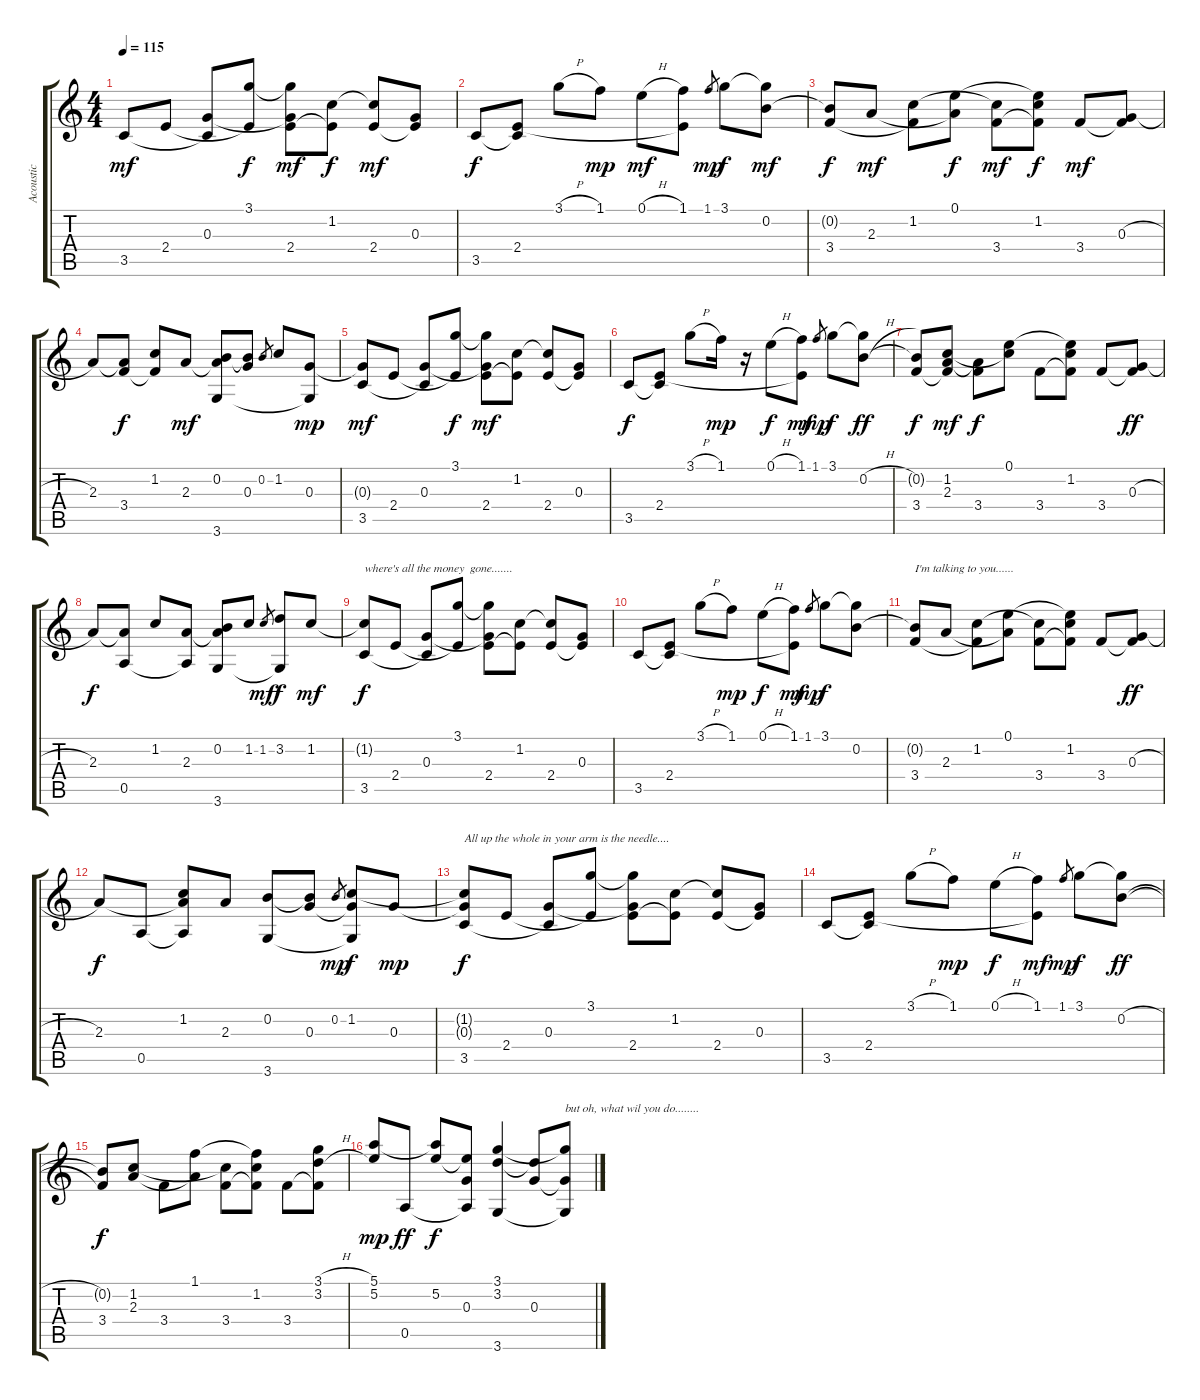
\track ("Acoustic" "Acoustic") {instrument acousticguitarsteel}
\staff {score tabs}
\tuning (E4 B3 G3 D3 A2 E2) {hide}
\ts (4 4)
\tempo 115
\clef g2
\ks c
3.5.8{dy mf instrument acousticguitarsteel} 2.4.8 (0.3 3.5{t}).8 (3.1 2.4{t}).8{dy f} (3.1{t} 0.3{t} 2.4).8{dy mf} (1.2 2.4{t}).8{dy f} (1.2{t} 2.4).8{dy mf} (0.3 2.4{t}).8 |
3.5.8{dy f} (2.4 3.5{t}).8 3.1{h}.8 1.1.8{dy mp} 0.1{h}.8{dy mf} (1.1 2.4{t}).8 1.1.8{gr dy mp} 3.1.8{dy f} (3.1{t} 0.2).8{dy mf} |
(0.2{t} 3.4).8{dy f} 2.3.8{dy mf} (1.2 3.4{t}).8 (0.1 2.3{t}).8{dy f} (1.2{t} 3.4).8{dy mf} (0.1{t} 1.2 3.4{t}).8{dy f} 3.4.8{dy mf} (0.3{h} 3.4{t}).8 |
2.3.8 (2.3{t} 3.4).8{dy f} (1.2 3.4{t}).8 2.3.8{dy mf} (0.2 2.3{t} 3.6).8 (0.2{t} 0.3).8 0.2.8{gr} 1.2.8 (0.3 3.6{t}).8{dy mp} |
(0.3{t} 3.5).8{dy mf} 2.4.8 (0.3 3.5{t}).8 (3.1 2.4{t}).8{dy f} (3.1{t} 0.3{t} 2.4).8{dy mf} (1.2 2.4{t}).8 (1.2{t} 2.4).8 (0.3 2.4{t}).8 |
3.5.8{dy f} (2.4 3.5{t}).8 3.1{h}.8 1.1.16{dy mp} r.16 0.1{h}.8{dy f} (1.1 2.4{t}).8{dy mf} 1.1.8{gr dy mp} 3.1.8{dy f} (3.1{t} 0.2{h}).8{dy ff} |
(0.2{t} 3.4).8{dy f} (1.2 2.3 3.4{t}).8{dy mf} (2.3{t} 3.4).8{dy f} (0.1 1.2{t}).8 3.4.8 (0.1{t} 1.2 3.4{t}).8 3.4.8 (0.3{h} 3.4{t}).8{dy ff} |
2.3.8{dy f} (2.3{t} 0.5).8 1.2.8 (2.3 0.5{t}).8 (0.2 2.3{t} 3.6).8 1.2.8 1.2.8{gr dy mf} (3.2 3.6{t}).8{dy f} 1.2.8{dy mf} |
(1.2{t} 3.5).8{txt "where's all the money  gone......." dy f} 2.4.8 (0.3 3.5{t}).8 (3.1 2.4{t}).8 (3.1{t} 0.3{t} 2.4).8 (1.2 2.4{t}).8 (1.2{t} 2.4).8 (0.3 2.4{t}).8 |
3.5.8 (2.4 3.5{t}).8 3.1{h}.8 1.1.8{dy mp} 0.1{h}.8{dy f} (1.1 2.4{t}).8{dy mf} 1.1.8{gr dy mp} 3.1.8{dy f} (3.1{t} 0.2).8 |
(0.2{t} 3.4).8{txt "I'm talking to you......"} 2.3.8 (1.2 3.4{t}).8 (0.1 2.3{t}).8 (1.2{t} 3.4).8 (0.1{t} 1.2 3.4{t}).8 3.4.8 (0.3{h} 3.4{t}).8{dy ff} |
2.3.8{dy f} 0.5.8 (1.2 2.3{t} 0.5{t}).8 2.3.8 (0.2 3.6).8 (0.2{t} 0.3).8 0.2.8{gr dy mp} (1.2 0.3{t} 3.6{t}).8{dy f} 0.3.8{dy mp} |
(1.2{t} 0.3{t} 3.5).8{txt "All up the whole in your arm is the needle...." dy f} 2.4.8 (0.3 3.5{t}).8 (3.1 2.4{t}).8 (3.1{t} 0.3{t} 2.4).8 (1.2 2.4{t}).8 (1.2{t} 2.4).8 (0.3 2.4{t}).8 |
3.5.8 (2.4 3.5{t}).8 3.1{h}.8 1.1.8{dy mp} 0.1{h}.8{dy f} (1.1 2.4{t}).8{dy mf} 1.1.8{gr dy mp} 3.1.8{dy f} (3.1{t} 0.2{h}).8{dy ff} |
(0.2{t} 3.4).8{dy f} (1.2 2.3).8 3.4.8 (1.1 2.3{t}).8 (1.2{t} 3.4).8 (1.1{t} 1.2 3.4{t}).8 3.4.8 (3.1{h} 3.2{h} 3.4{t}).8 |
(5.1 5.2).8{dy mp} 0.5.8{dy ff} (5.1{t} 5.2).8{dy f} (5.2{t} 0.3 0.5{t}).8 (3.1 3.2 3.6).4 (3.2{t} 0.3).8 (3.1{t} 0.3{t} 3.6{t}).8{txt "but oh, what wil you do........"}
